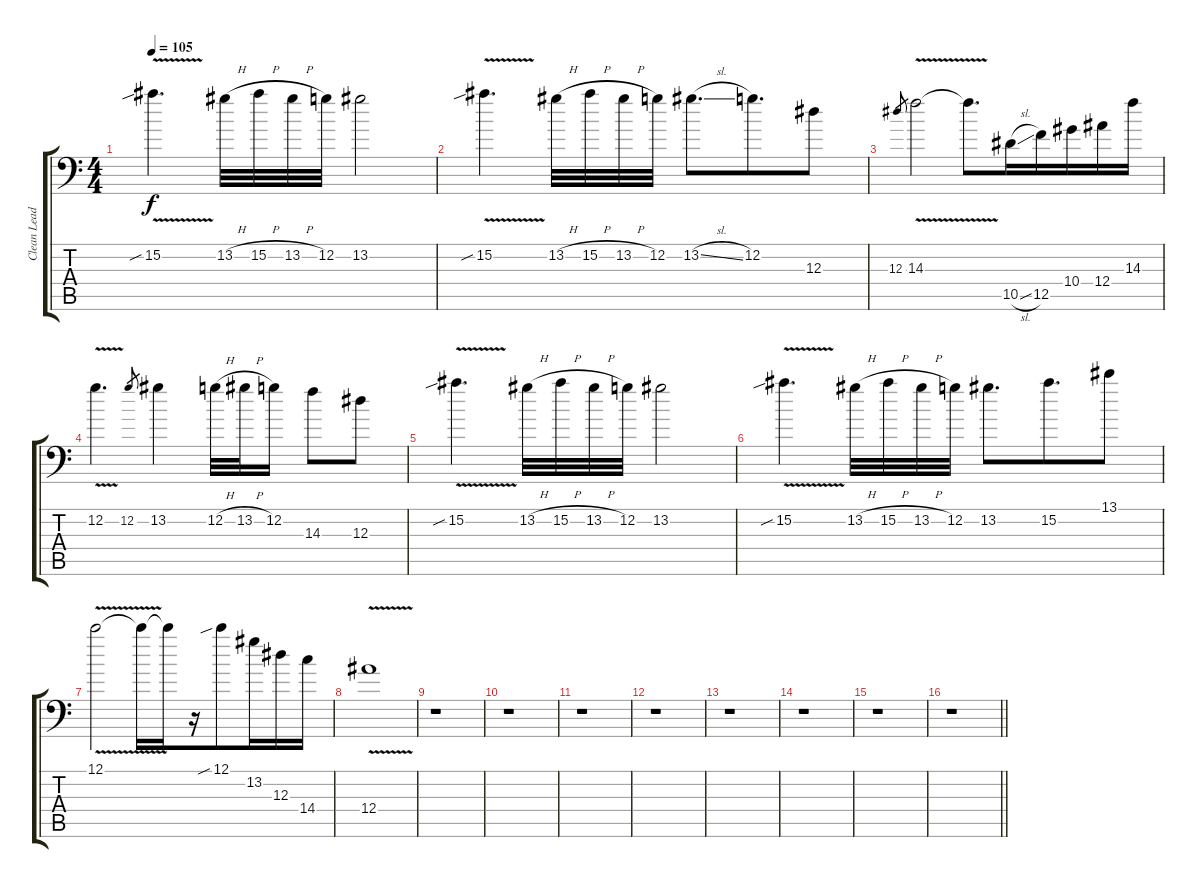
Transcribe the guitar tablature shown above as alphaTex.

\track ("Clean Lead Guitar" "Clean Lead") {instrument electricguitarclean}
\staff {score tabs}
\tuning (C4 G3 Eb3 Bb2 F2 Bb1) {hide}
\ts (4 4)
\tempo 105
\clef f4
\ks c
15.2{v sib}.4{d dy f} 13.2{h}.32{beam merge} 15.2{h}.32{beam merge} 13.2{h}.32 12.2.32 13.2.2 |
15.2{v sib}.4{d} 13.2{h}.32{beam merge} 15.2{h}.32{beam merge} 13.2{h}.32 12.2.32 13.2{sl}.8{d} 12.2.8{d beam merge} 12.3.8 |
12.3.8{gr} 14.3{v}.2 14.3{t}.8{d beam merge} 10.5{sl}.16{beam merge} 12.5.16{beam merge} 10.4.16{beam merge} 12.4.16 14.3.16 |
12.2{v}.4{d} 12.2.8{gr} 13.2.4 12.2{h}.32 13.2{h}.32{beam merge} 12.2.16 14.3.8{beam merge} 12.3.8 |
15.2{v sib}.4{d} 13.2{h}.32{beam merge} 15.2{h}.32{beam merge} 13.2{h}.32 12.2.32 13.2.2 |
15.2{v sib}.4{d} 13.2{h}.32{beam merge} 15.2{h}.32{beam merge} 13.2{h}.32 12.2.32 13.2.8{d} 15.2.8{d beam merge} 13.1.8 |
12.1{v}.2{beam merge} 12.1{t}.16 12.1{t}.16 r.16{beam merge} 12.1{sib}.8{beam merge} 13.2.16{beam merge} 12.3.16{beam merge} 14.4.16 |
12.4{v}.1 |
r.1 |
r.1 |
r.1 |
r.1 |
r.1 |
r.1 |
r.1 |
\barLineRight lightlight
r.1
